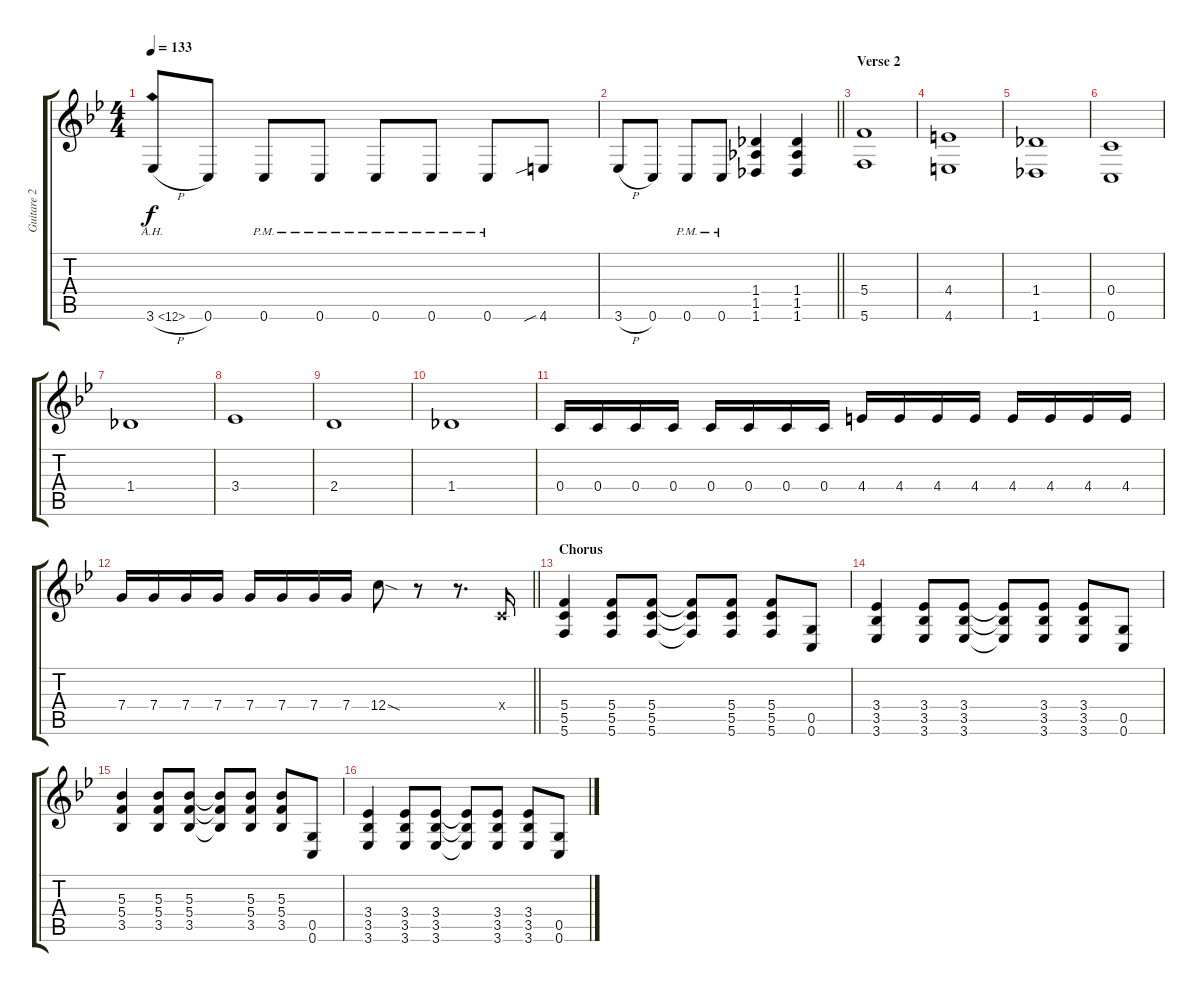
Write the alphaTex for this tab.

\track ("Guitare 2 DropC" "Guitare 2 ") {instrument distortionguitar}
\staff {score tabs}
\tuning (D4 A3 F3 C3 G2 C2) {hide}
\ts (4 4)
\tempo 133
\clef g2
\ks bb
3.6{ah 9 h}.8{dy f} 0.6.8 0.6{pm}.8 0.6{pm}.8 0.6{pm}.8 0.6{pm}.8 0.6{pm}.8 4.6{sib}.8 |
\barLineRight lightlight
3.6{h}.8 0.6.8 0.6{pm}.8 0.6{pm}.8 (1.4 1.5 1.6).4 (1.4 1.5 1.6).4 |
\section ("" "Verse 2")
(5.4 5.6).1 |
(4.4 4.6).1 |
(1.4 1.6).1 |
(0.4 0.6).1 |
1.4.1 |
3.4.1 |
2.4.1 |
1.4.1 |
0.4.16 0.4.16 0.4.16 0.4.16 0.4.16 0.4.16 0.4.16 0.4.16 4.4.16 4.4.16 4.4.16 4.4.16 4.4.16 4.4.16 4.4.16 4.4.16 |
\barLineRight lightlight
7.4.16 7.4.16 7.4.16 7.4.16 7.4.16 7.4.16 7.4.16 7.4.16 12.4{sod}.8 r.8 r.8{d} 0.4{x}.16 |
\section ("" "Chorus")
(5.4 5.5 5.6).4 (5.4 5.5 5.6).8 (5.4 5.5 5.6).8 (5.4{t} 5.5{t} 5.6{t}).8 (5.4 5.5 5.6).8 (5.4 5.5 5.6).8 (0.5 0.6).8 |
(3.4 3.5 3.6).4 (3.4 3.5 3.6).8 (3.4 3.5 3.6).8 (3.4{t} 3.5{t} 3.6{t}).8 (3.4 3.5 3.6).8 (3.4 3.5 3.6).8 (0.5 0.6).8 |
(5.3 5.4 3.5).4 (5.3 5.4 3.5).8 (5.3 5.4 3.5).8 (5.3{t} 5.4{t} 3.5{t}).8 (5.3 5.4 3.5).8 (5.3 5.4 3.5).8 (0.5 0.6).8 |
(3.4 3.5 3.6).4 (3.4 3.5 3.6).8 (3.4 3.5 3.6).8 (3.4{t} 3.5{t} 3.6{t}).8 (3.4 3.5 3.6).8 (3.4 3.5 3.6).8 (0.5 0.6).8
